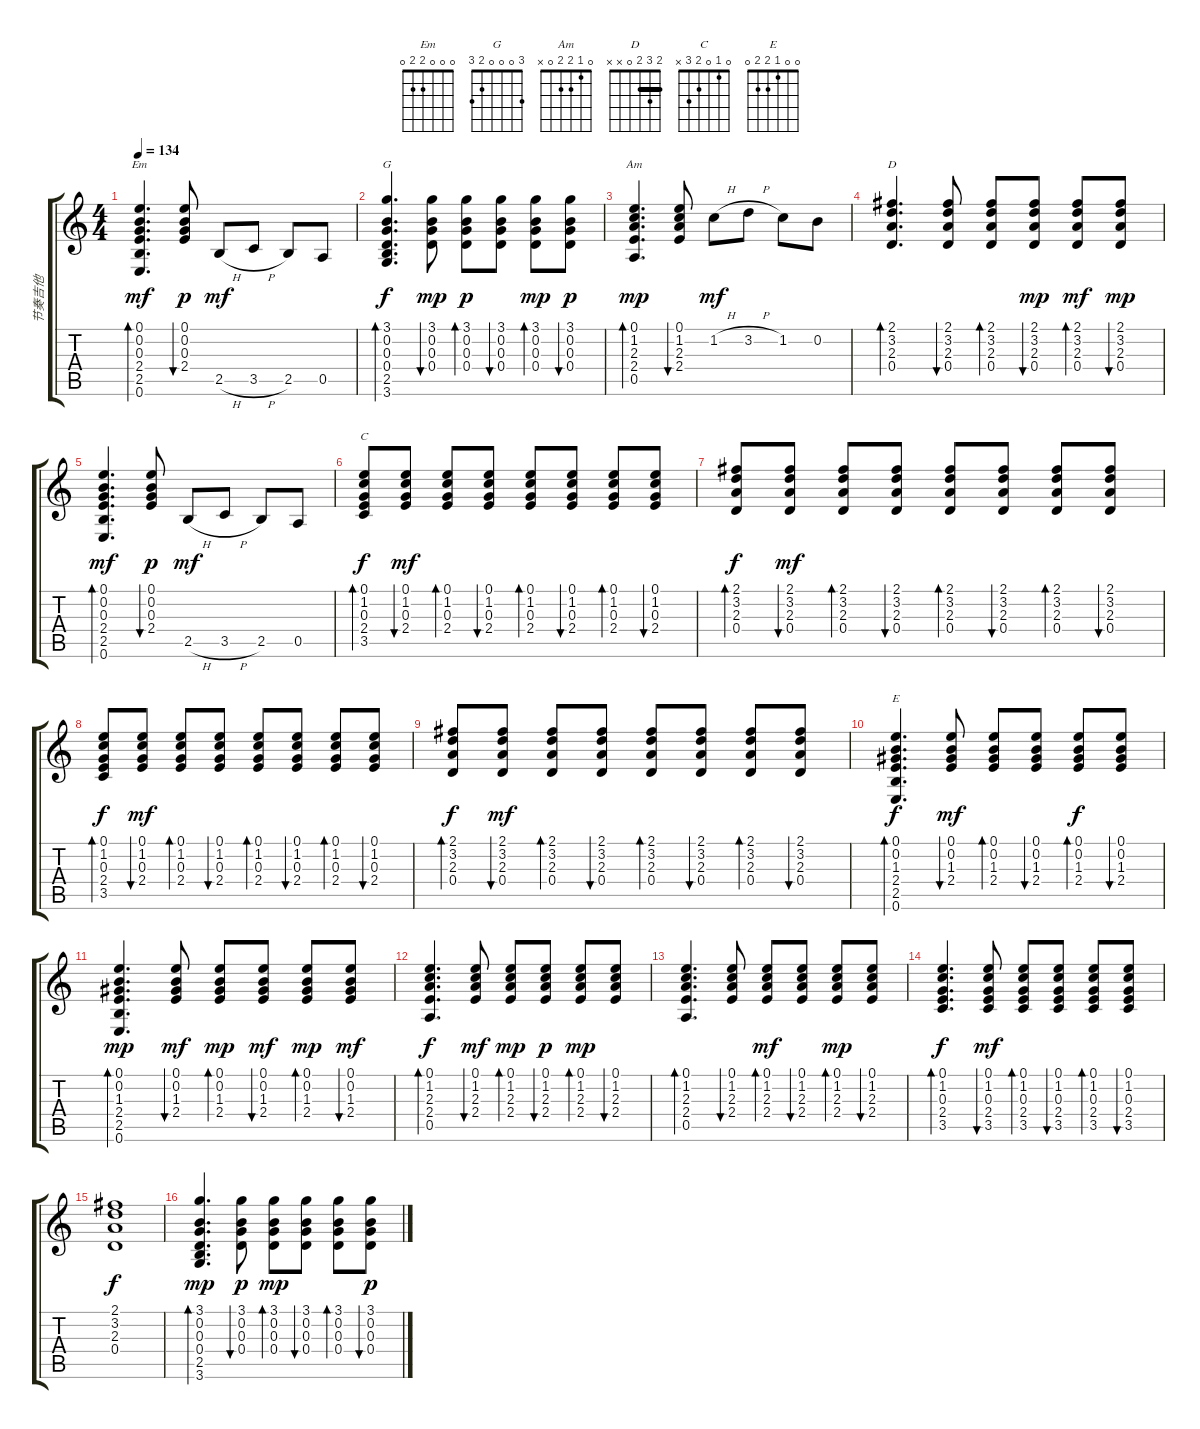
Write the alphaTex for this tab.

\track ("节奏吉他" "节奏吉他") {instrument acousticguitarsteel}
\staff {score tabs}
\tuning (E4 B3 G3 D3 A2 E2) {hide}
\chord ("Em" 0 0 0 2 2 0)
\chord ("G" 3 0 0 0 2 3)
\chord ("Am" 0 1 2 2 0 x)
\chord ("D" 2 3 2 0 x x) {barre 2}
\chord ("C" 0 1 0 2 3 x)
\chord ("E" 0 0 1 2 2 0)
\ts (4 4)
\tempo 134
\clef g2
\ks c
(0.1 0.2 0.3 2.4 2.5 0.6).4{d bd 60 ch "Em" dy mf} (0.1 0.2 0.3 2.4).8{bu 60 dy p} 2.5{h}.8{dy mf} 3.5{h}.8 2.5.8 0.5.8 |
(3.1 0.2 0.3 0.4 2.5 3.6).4{d bd 30 ch "G" dy f} (3.1 0.2 0.3 0.4).8{bu 30 dy mp} (3.1 0.2 0.3 0.4).8{bd 30 dy p} (3.1 0.2 0.3 0.4).8{bu 30} (3.1 0.2 0.3 0.4).8{bd 30 dy mp} (3.1 0.2 0.3 0.4).8{bu 30 dy p} |
(0.1 1.2 2.3 2.4 0.5).4{d bd 60 ch "Am" dy mp} (0.1 1.2 2.3 2.4).8{bu 60} 1.2{h}.8{dy mf} 3.2{h}.8 1.2.8 0.2.8 |
(2.1 3.2 2.3 0.4).4{d bd 30 ch "D"} (2.1 3.2 2.3 0.4).8{bu 30} (2.1 3.2 2.3 0.4).8{bd 30} (2.1 3.2 2.3 0.4).8{bu 30 dy mp} (2.1 3.2 2.3 0.4).8{bd 30 dy mf} (2.1 3.2 2.3 0.4).8{bu 30 dy mp} |
(0.1 0.2 0.3 2.4 2.5 0.6).4{d bd 60 dy mf} (0.1 0.2 0.3 2.4).8{bu 60 dy p} 2.5{h}.8{dy mf} 3.5{h}.8 2.5.8 0.5.8 |
(0.1 1.2 0.3 2.4 3.5).8{bd 60 ch "C" dy f} (0.1 1.2 0.3 2.4).8{bu 60 dy mf} (0.1 1.2 0.3 2.4).8{bd 60} (0.1 1.2 0.3 2.4).8{bu 60} (0.1 1.2 0.3 2.4).8{bd 60} (0.1 1.2 0.3 2.4).8{bu 60} (0.1 1.2 0.3 2.4).8{bd 30} (0.1 1.2 0.3 2.4).8{bu 30} |
(2.1 3.2 2.3 0.4).8{bd 30 dy f} (2.1 3.2 2.3 0.4).8{bu 30 dy mf} (2.1 3.2 2.3 0.4).8{bd 30} (2.1 3.2 2.3 0.4).8{bu 30} (2.1 3.2 2.3 0.4).8{bd 30} (2.1 3.2 2.3 0.4).8{bu 30} (2.1 3.2 2.3 0.4).8{bd 30} (2.1 3.2 2.3 0.4).8{bu 30} |
(0.1 1.2 0.3 2.4 3.5).8{bd 60 dy f} (0.1 1.2 0.3 2.4).8{bu 60 dy mf} (0.1 1.2 0.3 2.4).8{bd 60} (0.1 1.2 0.3 2.4).8{bu 60} (0.1 1.2 0.3 2.4).8{bd 60} (0.1 1.2 0.3 2.4).8{bu 60} (0.1 1.2 0.3 2.4).8{bd 30} (0.1 1.2 0.3 2.4).8{bu 30} |
(2.1 3.2 2.3 0.4).8{bd 30 dy f} (2.1 3.2 2.3 0.4).8{bu 30 dy mf} (2.1 3.2 2.3 0.4).8{bd 30} (2.1 3.2 2.3 0.4).8{bu 30} (2.1 3.2 2.3 0.4).8{bd 30} (2.1 3.2 2.3 0.4).8{bu 30} (2.1 3.2 2.3 0.4).8{bd 30} (2.1 3.2 2.3 0.4).8{bu 30} |
(0.1 0.2 1.3 2.4 2.5 0.6).4{d bd 30 ch "E" dy f} (0.1 0.2 1.3 2.4).8{bu 30 dy mf} (0.1 0.2 1.3 2.4).8{bd 30} (0.1 0.2 1.3 2.4).8{bu 30} (0.1 0.2 1.3 2.4).8{bd 30 dy f} (0.1 0.2 1.3 2.4).8{bu 30} |
(0.1 0.2 1.3 2.4 2.5 0.6).4{d bd 30 dy mp} (0.1 0.2 1.3 2.4).8{bu 30 dy mf} (0.1 0.2 1.3 2.4).8{bd 30 dy mp} (0.1 0.2 1.3 2.4).8{bu 30 dy mf} (0.1 0.2 1.3 2.4).8{bd 30 dy mp} (0.1 0.2 1.3 2.4).8{bu 30 dy mf} |
(0.1 1.2 2.3 2.4 0.5).4{d bd 60 dy f} (0.1 1.2 2.3 2.4).8{bu 60 dy mf} (0.1 1.2 2.3 2.4).8{bd 60 dy mp} (0.1 1.2 2.3 2.4).8{bu 60 dy p} (0.1 1.2 2.3 2.4).8{bd 60 dy mp} (0.1 1.2 2.3 2.4).8{bu 60} |
(0.1 1.2 2.3 2.4 0.5).4{d bd 60} (0.1 1.2 2.3 2.4).8{bu 60} (0.1 1.2 2.3 2.4).8{bd 60 dy mf} (0.1 1.2 2.3 2.4).8{bu 60} (0.1 1.2 2.3 2.4).8{bd 60 dy mp} (0.1 1.2 2.3 2.4).8{bu 60} |
(0.1 1.2 0.3 2.4 3.5).4{d bd 60 dy f} (0.1 1.2 0.3 2.4 3.5).8{bu 60 dy mf} (0.1 1.2 0.3 2.4 3.5).8{bd 60} (0.1 1.2 0.3 2.4 3.5).8{bu 60} (0.1 1.2 0.3 2.4 3.5).8{bd 60} (0.1 1.2 0.3 2.4 3.5).8{bu 60} |
(2.1 3.2 2.3 0.4).1{dy f} |
(3.1 0.2 0.3 0.4 2.5 3.6).4{d bd 30 dy mp} (3.1 0.2 0.3 0.4).8{bu 30 dy p} (3.1 0.2 0.3 0.4).8{bd 30 dy mp} (3.1 0.2 0.3 0.4).8{bu 30} (3.1 0.2 0.3 0.4).8{bd 30} (3.1 0.2 0.3 0.4).8{bu 30 dy p}
